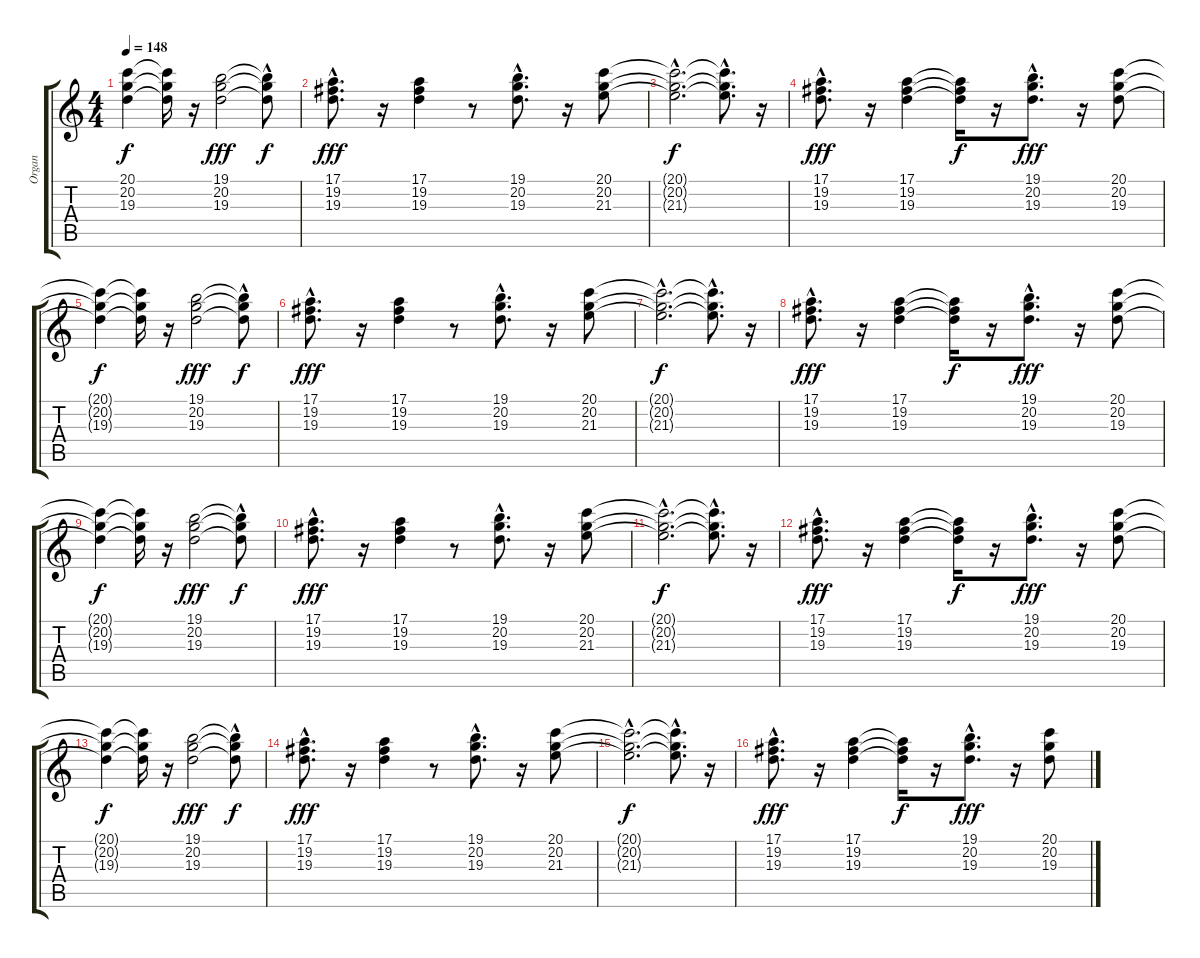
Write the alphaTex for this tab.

\track ("Organ" "Organ") {instrument rockorgan}
\staff {score tabs}
\tuning (E4 B3 G3 D3 A2 E2) {hide}
\ts (4 4)
\tempo 148
\clef g2
\ks c
(20.1{t} 20.2{t} 19.3{t}).4{dy f} (20.1{t} 20.2{t} 19.3{t}).16 r.16 (19.1 20.2 19.3).2{dy fff} (19.1{hac t} 20.2{hac t} 19.3{t}).8{dy f} |
(17.1{hac} 19.2{hac} 19.3{hac}).8{d dy fff} r.16 (17.1 19.2 19.3).4 r.8 (19.1 20.2{hac} 19.3).8{d} r.16 (20.1 20.2 21.3).8 |
(20.1{hac t} 20.2{hac t} 21.3{hac t}).2{d dy f} (20.1{hac t} 20.2{hac t} 21.3{hac t}).8{d} r.16 |
(17.1{hac} 19.2{hac} 19.3{hac}).8{d dy fff} r.16 (17.1 19.2 19.3).4 (17.1{t} 19.2{t} 19.3{t}).16{dy f} r.16 (19.1{hac} 20.2{hac} 19.3{hac}).8{d dy fff} r.16 (20.1 20.2 19.3).8 |
(20.1{t} 20.2{t} 19.3{t}).4{dy f} (20.1{t} 20.2{t} 19.3{t}).16 r.16 (19.1 20.2 19.3).2{dy fff} (19.1{hac t} 20.2{hac t} 19.3{t}).8{dy f} |
(17.1{hac} 19.2{hac} 19.3{hac}).8{d dy fff} r.16 (17.1 19.2 19.3).4 r.8 (19.1 20.2{hac} 19.3).8{d} r.16 (20.1 20.2 21.3).8 |
(20.1{hac t} 20.2{hac t} 21.3{hac t}).2{d dy f} (20.1{hac t} 20.2{hac t} 21.3{hac t}).8{d} r.16 |
(17.1{hac} 19.2{hac} 19.3{hac}).8{d dy fff} r.16 (17.1 19.2 19.3).4 (17.1{t} 19.2{t} 19.3{t}).16{dy f} r.16 (19.1{hac} 20.2{hac} 19.3{hac}).8{d dy fff} r.16 (20.1 20.2 19.3).8 |
(20.1{t} 20.2{t} 19.3{t}).4{dy f} (20.1{t} 20.2{t} 19.3{t}).16 r.16 (19.1 20.2 19.3).2{dy fff} (19.1{hac t} 20.2{hac t} 19.3{t}).8{dy f} |
(17.1{hac} 19.2{hac} 19.3{hac}).8{d dy fff} r.16 (17.1 19.2 19.3).4 r.8 (19.1 20.2{hac} 19.3).8{d} r.16 (20.1 20.2 21.3).8 |
(20.1{hac t} 20.2{hac t} 21.3{hac t}).2{d dy f} (20.1{hac t} 20.2{hac t} 21.3{hac t}).8{d} r.16 |
(17.1{hac} 19.2{hac} 19.3{hac}).8{d dy fff} r.16 (17.1 19.2 19.3).4 (17.1{t} 19.2{t} 19.3{t}).16{dy f} r.16 (19.1{hac} 20.2{hac} 19.3{hac}).8{d dy fff} r.16 (20.1 20.2 19.3).8 |
(20.1{t} 20.2{t} 19.3{t}).4{dy f} (20.1{t} 20.2{t} 19.3{t}).16 r.16 (19.1 20.2 19.3).2{dy fff} (19.1{hac t} 20.2{hac t} 19.3{t}).8{dy f} |
(17.1{hac} 19.2{hac} 19.3{hac}).8{d dy fff} r.16 (17.1 19.2 19.3).4 r.8 (19.1 20.2{hac} 19.3).8{d} r.16 (20.1 20.2 21.3).8 |
(20.1{hac t} 20.2{hac t} 21.3{hac t}).2{d dy f} (20.1{hac t} 20.2{hac t} 21.3{hac t}).8{d} r.16 |
(17.1{hac} 19.2{hac} 19.3{hac}).8{d dy fff} r.16 (17.1 19.2 19.3).4 (17.1{t} 19.2{t} 19.3{t}).16{dy f} r.16 (19.1{hac} 20.2{hac} 19.3{hac}).8{d dy fff} r.16 (20.1 20.2 19.3).8
